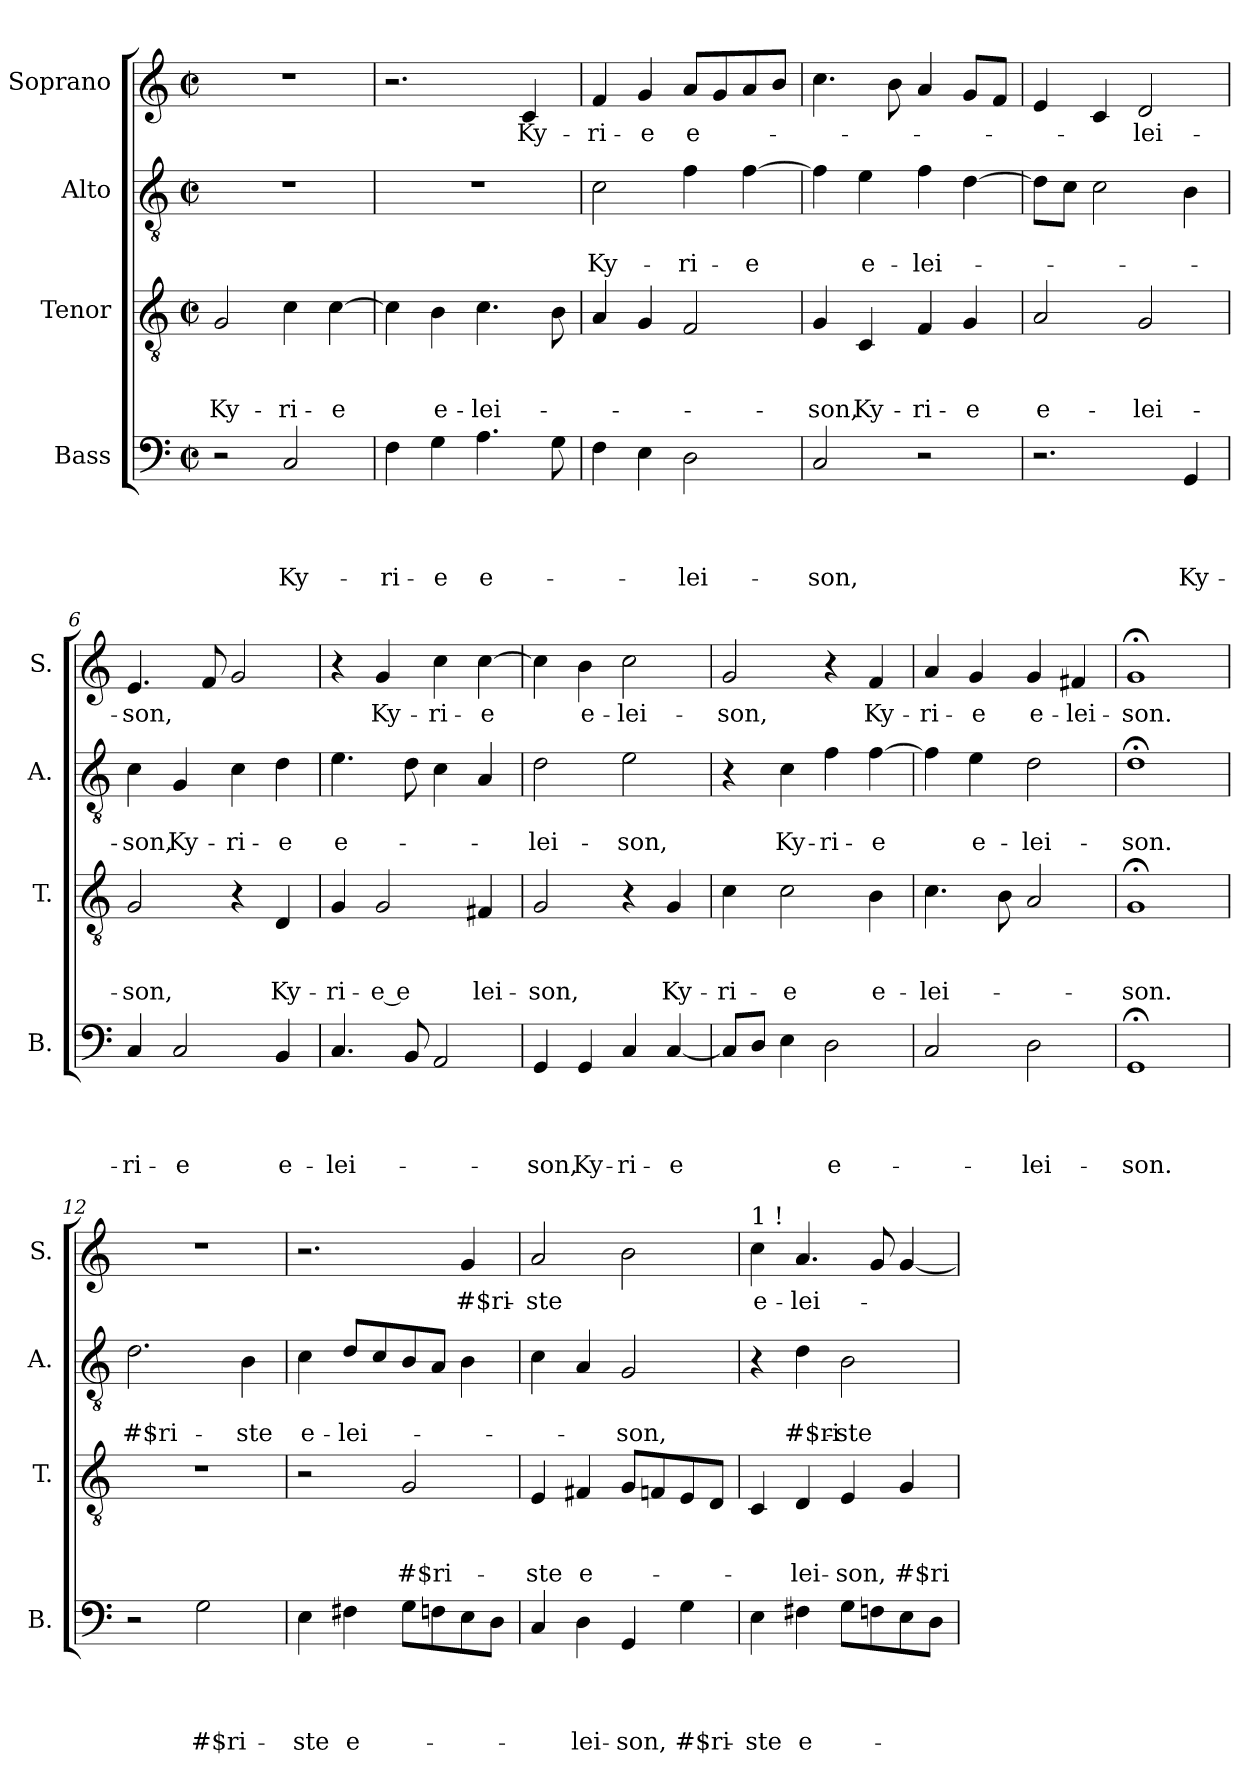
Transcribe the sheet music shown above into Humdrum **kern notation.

**kern	**text	**text	**text	**text	**kern	**text	**text	**text	**kern	**text	**text	**kern	**text
*part4	*part4	*part4	*part4	*part4	*part3	*part3	*part3	*part3	*part2	*part2	*part2	*part1	*part1
*staff4	*staff4	*staff4	*staff4	*staff4	*staff3	*staff3	*staff3	*staff3	*staff2	*staff2	*staff2	*staff1	*staff1
*I"Bass	*	*	*	*	*I"Tenor	*	*	*	*I"Alto	*	*	*I"Soprano	*
*I'B.	*	*	*	*	*I'T.	*	*	*	*I'A.	*	*	*I'S.	*
*clefF4	*	*	*	*	*clefGv2	*	*	*	*clefGv2	*	*	*clefG2	*
*k[]	*	*	*	*	*k[]	*	*	*	*k[]	*	*	*k[]	*
*C:	*	*	*	*	*C:	*	*	*	*C:	*	*	*C:	*
*M2/2	*	*	*	*	*M2/2	*	*	*	*M2/2	*	*	*M2/2	*
*met(c|)	*	*	*	*	*met(c|)	*	*	*	*met(c|)	*	*	*met(c|)	*
=1	=1	=1	=1	=1	=1	=1	=1	=1	=1	=1	=1	=1	=1
!	!	!	!	!	!	!	!	!LO:LY:b	!	!	!	!	!
2r	.	.	.	.	2G/	.	.	Ky-	1r	.	.	1r	.
!	!	!	!	!LO:LY:b	!	!	!	!LO:LY:b	!	!	!	!	!
2C/	.	.	.	Ky-	4c\	.	.	-ri-	.	.	.	.	.
!	!	!	!	!	!	!	!	!LO:LY:b:rj	!	!	!	!	!
.	.	.	.	.	[>4c\	.	.	-e	.	.	.	.	.
=2	=2	=2	=2	=2	=2	=2	=2	=2	=2	=2	=2	=2	=2
!	!	!	!	!LO:LY:b	!	!	!	!	!	!	!	!	!
4F\	.	.	.	-ri-	4c\]	.	.	.	1r	.	.	2.r	.
!	!	!	!	!LO:LY:b	!	!	!	!LO:LY:b	!	!	!	!	!
4G\	.	.	.	-e	4B\	.	.	e-	.	.	.	.	.
!	!	!	!	!LO:LY:b:rj	!	!	!	!LO:LY:b	!	!	!	!	!
4.A\	.	.	.	e-	4.c\	.	.	-lei-	.	.	.	.	.
!	!	!	!	!	!	!	!	!	!	!	!	!	!LO:LY:b
.	.	.	.	.	.	.	.	.	.	.	.	4c/	Ky-
8G\	.	.	.	.	8B\	.	.	.	.	.	.	.	.
=3	=3	=3	=3	=3	=3	=3	=3	=3	=3	=3	=3	=3	=3
!	!	!	!	!	!	!	!	!	!	!	!LO:LY:b	!	!LO:LY:b
4F\	.	.	.	.	4A/	.	.	.	2c\	.	Ky-	4f/	-ri-
!	!	!	!	!	!	!	!	!	!	!	!	!	!LO:LY:b
4E\	.	.	.	.	4G/	.	.	.	.	.	.	4g/	-e
!	!	!	!	!LO:LY:b	!	!	!	!	!	!	!LO:LY:b	!	!LO:LY:b:rj
2D\	.	.	.	-lei-	2F/	.	.	.	4f\	.	-ri-	8a/L	e-
.	.	.	.	.	.	.	.	.	.	.	.	8g/	.
!	!	!	!	!	!	!	!	!	!	!	!LO:LY:b:rj	!	!
.	.	.	.	.	.	.	.	.	[>4f\	.	-e	8a/	.
.	.	.	.	.	.	.	.	.	.	.	.	8b/J	.
=4	=4	=4	=4	=4	=4	=4	=4	=4	=4	=4	=4	=4	=4
!	!	!	!	!LO:LY:b	!	!	!	!LO:LY:b	!	!	!	!	!
2C/	.	.	.	-son,	4G/	.	.	-son,	4f\]	.	.	4.cc\	.
!	!	!	!	!	!	!	!	!LO:LY:b	!	!	!LO:LY:b	!	!
.	.	.	.	.	4C/	.	.	Ky-	4e\	.	e-	.	.
.	.	.	.	.	.	.	.	.	.	.	.	8b\	.
!	!	!	!	!	!	!	!	!LO:LY:b	!	!	!LO:LY:b	!	!
2r	.	.	.	.	4F/	.	.	-ri-	4f\	.	-lei-	4a/	.
!	!	!	!	!	!	!	!	!LO:LY:b	!	!	!	!	!
.	.	.	.	.	4G/	.	.	-e	[>4d\	.	.	8g/L	.
.	.	.	.	.	.	.	.	.	.	.	.	8f/J	.
=5	=5	=5	=5	=5	=5	=5	=5	=5	=5	=5	=5	=5	=5
!	!	!	!	!	!	!	!	!LO:LY:b	!	!	!	!	!
2.r	.	.	.	.	2A/	.	.	e-	8d\L]	.	.	4e/	.
.	.	.	.	.	.	.	.	.	8c\J	.	.	.	.
.	.	.	.	.	.	.	.	.	2c\	.	.	4c/	.
!	!	!	!	!	!	!	!	!LO:LY:b	!	!	!	!	!LO:LY:b
.	.	.	.	.	2G/	.	.	-lei-	.	.	.	2d/	-lei-
!	!	!	!	!LO:LY:b	!	!	!	!	!	!	!	!	!
4GG/	.	.	.	Ky-	.	.	.	.	4B\	.	.	.	.
!!LO:LB:g=z
=6	=6	=6	=6	=6	=6	=6	=6	=6	=6	=6	=6	=6	=6
!	!	!	!	!LO:LY:b	!	!	!	!LO:LY:b	!	!	!LO:LY:b	!	!LO:LY:b
4C/	.	.	.	-ri-	2G/	.	.	-son,	4c\	.	-son,	4.e/	-son,
!	!	!	!	!LO:LY:b	!	!	!	!	!	!	!LO:LY:b	!	!
2C/	.	.	.	-e	.	.	.	.	4G/	.	Ky-	.	.
.	.	.	.	.	.	.	.	.	.	.	.	8f/	.
!	!	!	!	!	!	!	!	!	!	!	!LO:LY:b	!	!
.	.	.	.	.	4r	.	.	.	4c\	.	-ri-	2g/	.
!	!	!	!	!LO:LY:b	!	!	!	!LO:LY:b	!	!	!LO:LY:b	!	!
4BB/	.	.	.	e-	4D/	.	.	Ky-	4d\	.	-e	.	.
=7	=7	=7	=7	=7	=7	=7	=7	=7	=7	=7	=7	=7	=7
!	!	!	!	!LO:LY:b	!	!	!	!LO:LY:b	!	!	!LO:LY:b:rj	!	!
4.C/	.	.	.	-lei-	4G/	.	.	-ri-	4.e\	.	e-	4r	.
!	!	!	!	!	!	!	!	!LO:LY:b:rj	!	!	!	!	!LO:LY:b
.	.	.	.	.	2G/	.	.	e e	.	.	.	4g/	Ky-
8BB/	.	.	.	.	.	.	.	.	8d\	.	.	.	.
!	!	!	!	!	!	!	!	!	!	!	!	!	!LO:LY:b
2AA/	.	.	.	.	.	.	.	.	4c\	.	.	4cc\	-ri-
!	!	!	!	!	!	!	!	!LO:LY:b	!	!	!	!	!LO:LY:b:rj
.	.	.	.	.	4F#X/	.	.	lei-	4A/	.	.	[>4cc\	-e
=8	=8	=8	=8	=8	=8	=8	=8	=8	=8	=8	=8	=8	=8
!	!	!	!	!LO:LY:b	!	!	!	!LO:LY:b	!	!	!LO:LY:b	!	!
4GG/	.	.	.	-son,	2G/	.	.	-son,	2d\	.	-lei-	4cc\]	.
!	!	!	!	!LO:LY:b	!	!	!	!	!	!	!	!	!LO:LY:b
4GG/	.	.	.	Ky-	.	.	.	.	.	.	.	4b\	e-
!	!	!	!	!LO:LY:b	!	!	!	!	!	!	!LO:LY:b	!	!LO:LY:b
4C/	.	.	.	-ri-	4r	.	.	.	2e\	.	-son,	2cc\	-lei-
!	!	!	!	!LO:LY:b:rj	!	!	!	!LO:LY:b	!	!	!	!	!
[<4C/	.	.	.	-e	4G/	.	.	Ky-	.	.	.	.	.
=9	=9	=9	=9	=9	=9	=9	=9	=9	=9	=9	=9	=9	=9
!	!	!	!	!	!	!	!	!LO:LY:b	!	!	!	!	!LO:LY:b
8C/L]	.	.	.	.	4c\	.	.	-ri-	4r	.	.	2g/	-son,
8D/J	.	.	.	.	.	.	.	.	.	.	.	.	.
!	!	!	!	!	!	!	!	!LO:LY:b	!	!	!LO:LY:b	!	!
4E\	.	.	.	.	2c\	.	.	-e	4c\	.	Ky-	.	.
!	!	!	!	!LO:LY:b:rj	!	!	!	!	!	!	!LO:LY:b	!	!
2D\	.	.	.	e-	.	.	.	.	4f\	.	-ri-	4r	.
!	!	!	!	!	!	!	!	!LO:LY:b	!	!	!LO:LY:b:rj	!	!LO:LY:b
.	.	.	.	.	4B\	.	.	e-	[>4f\	.	-e	4f/	Ky-
=10	=10	=10	=10	=10	=10	=10	=10	=10	=10	=10	=10	=10	=10
!	!	!	!	!	!	!	!	!LO:LY:b	!	!	!	!	!LO:LY:b
2C/	.	.	.	.	4.c\	.	.	-lei-	4f\]	.	.	4a/	-ri-
!	!	!	!	!	!	!	!	!	!	!	!LO:LY:b	!	!LO:LY:b
.	.	.	.	.	.	.	.	.	4e\	.	e-	4g/	-e
.	.	.	.	.	8B\	.	.	.	.	.	.	.	.
!	!	!	!	!LO:LY:b	!	!	!	!	!	!	!LO:LY:b	!	!LO:LY:b
2D\	.	.	.	-lei-	2A/	.	.	.	2d\	.	-lei-	4g/	e-
!	!	!	!	!	!	!	!	!	!	!	!	!	!LO:LY:b
.	.	.	.	.	.	.	.	.	.	.	.	4f#X/	-lei-
=11	=11	=11	=11	=11	=11	=11	=11	=11	=11	=11	=11	=11	=11
!	!	!	!	!LO:LY:b	!	!	!	!LO:LY:b	!	!	!LO:LY:b	!	!LO:LY:b
1GG;	.	.	.	-son.	1G;	.	.	-son.	1d;<	.	-son.	1g;	-son.
!!LO:PB:g=z
=12	=12	=12	=12	=12	=12	=12	=12	=12	=12	=12	=12	=12	=12
!	!	!	!	!	!	!	!	!	!	!	!LO:LY:b	!	!
2r	.	.	.	.	1r	.	.	.	2.d\	.	#$ri-	1r	.
!	!	!	!	!LO:LY:b	!	!	!	!	!	!	!	!	!
2G\	.	.	.	#$ri-	.	.	.	.	.	.	.	.	.
!	!	!	!	!	!	!	!	!	!	!	!LO:LY:b	!	!
.	.	.	.	.	.	.	.	.	4B\	.	-ste	.	.
=13	=13	=13	=13	=13	=13	=13	=13	=13	=13	=13	=13	=13	=13
!	!	!	!	!LO:LY:b	!	!	!	!	!	!	!LO:LY:b	!	!
4E\	.	.	.	-ste	2r	.	.	.	4c\	.	e-	2.r	.
!	!	!	!	!LO:LY:b:rj	!	!	!	!	!	!	!LO:LY:b	!	!
4F#X\	.	.	.	e-	.	.	.	.	8d/L	.	-lei-	.	.
.	.	.	.	.	.	.	.	.	8c/	.	.	.	.
!	!	!	!	!	!	!	!	!LO:LY:b	!	!	!	!	!
8G\L	.	.	.	.	2G/	.	.	#$ri-	8B/	.	.	.	.
8Fn\	.	.	.	.	.	.	.	.	8A/J	.	.	.	.
!	!	!	!	!	!	!	!	!	!	!	!	!	!LO:LY:b
8E\	.	.	.	.	.	.	.	.	4B\	.	.	4g/	#$ri-
8D\J	.	.	.	.	.	.	.	.	.	.	.	.	.
=14	=14	=14	=14	=14	=14	=14	=14	=14	=14	=14	=14	=14	=14
!	!	!	!	!	!	!	!	!LO:LY:b	!	!	!	!	!LO:LY:b
4C/	.	.	.	.	4E/	.	.	-ste	4c\	.	.	2a/	-ste
!	!	!	!	!LO:LY:b	!	!	!	!LO:LY:b:rj	!	!	!	!	!
4D\	.	.	.	-lei-	4F#X/	.	.	e-	4A/	.	.	.	.
!	!	!	!	!LO:LY:b	!	!	!	!	!	!	!LO:LY:b	!	!
4GG/	.	.	.	-son,	8G/L	.	.	.	2G/	.	-son,	2b\	.
.	.	.	.	.	8Fn/	.	.	.	.	.	.	.	.
!	!	!	!	!LO:LY:b	!	!	!	!	!	!	!	!	!
4G\	.	.	.	#$ri-	8E/	.	.	.	.	.	.	.	.
.	.	.	.	.	8D/J	.	.	.	.	.	.	.	.
!!LO:LB:g=z
=15	=15	=15	=15	=15	=15	=15	=15	=15	=15	=15	=15	=15	=15
!	!	!	!	!	!	!	!	!	!	!	!	!LO:TX:a:t=1 !	!
!	!	!	!	!LO:LY:b	!	!	!	!	!	!	!	!	!LO:LY:b
4E\	.	.	.	-ste	4C/	.	.	.	4r	.	.	4cc\	e-
!	!	!	!	!LO:LY:b:rj	!	!	!	!LO:LY:b	!	!	!LO:LY:b	!	!LO:LY:b
4F#X\	.	.	.	e-	4D/	.	.	-lei-	4d\	.	#$ri-	4.a/	-lei-
!	!	!	!	!	!	!	!	!LO:LY:b	!	!	!LO:LY:b	!	!
8G\L	.	.	.	.	4E/	.	.	-son,	2B\	.	-ste	.	.
8Fn\	.	.	.	.	.	.	.	.	.	.	.	8g/	.
!	!	!	!	!	!	!	!	!LO:LY:b	!	!	!	!	!
8E\	.	.	.	.	4G/	.	.	#$ri-	.	.	.	[<4g/	.
8D\J	.	.	.	.	.	.	.	.	.	.	.	.	.
=	=	=	=	=	=	=	=	=	=	=	=	=	=
*-	*-	*-	*-	*-	*-	*-	*-	*-	*-	*-	*-	*-	*-
